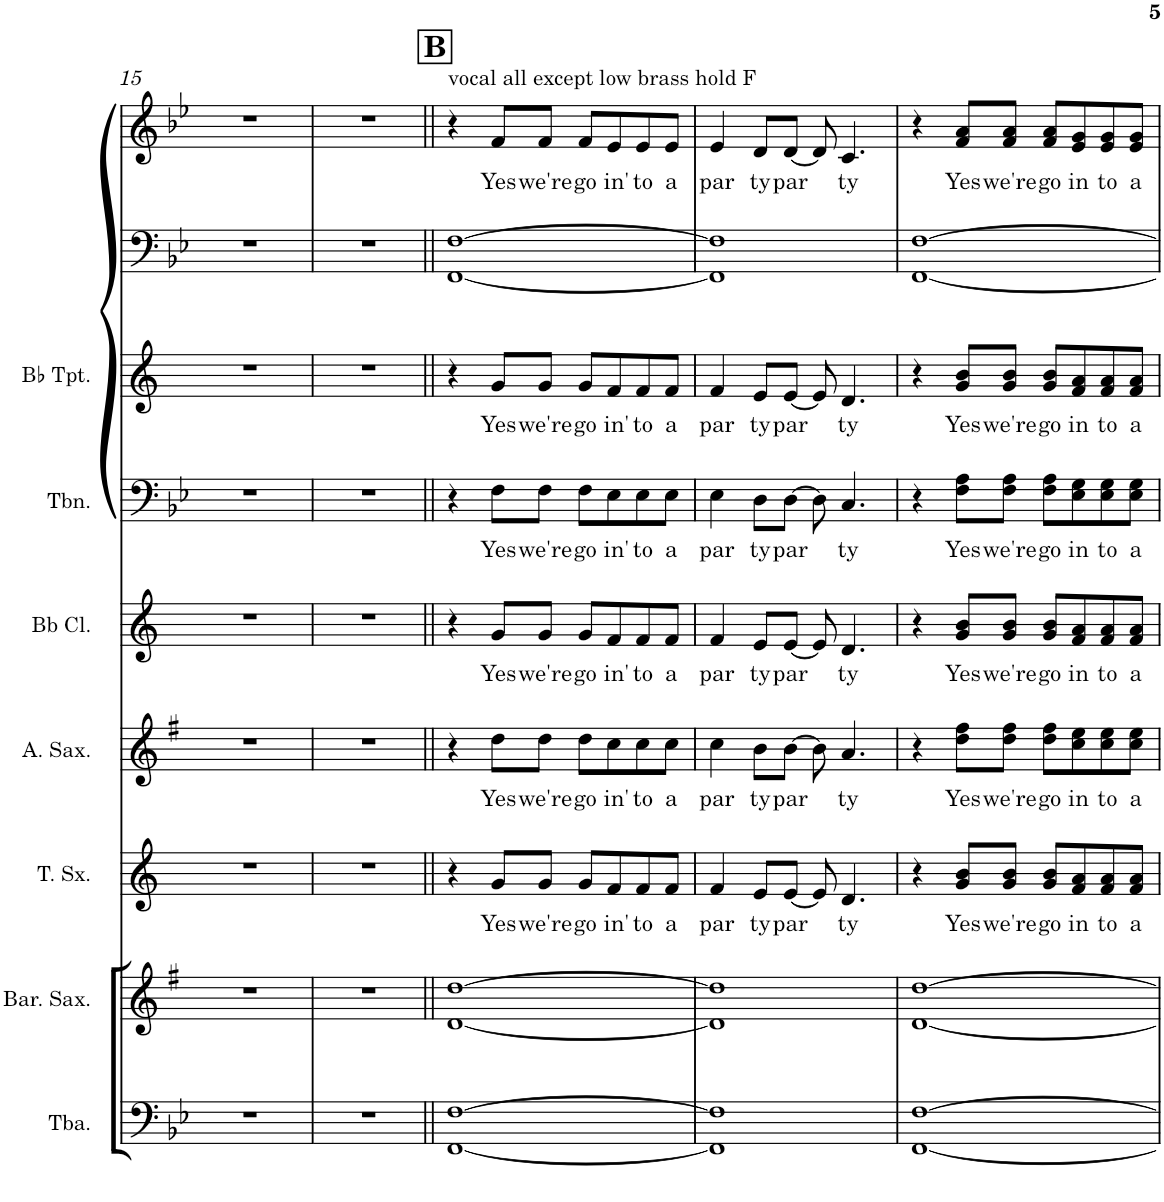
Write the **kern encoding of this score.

**kern	**kern	**kern	**text	**kern	**text	**kern	**text	**kern	**text	**kern	**text	**kern	**kern	**text
*part9	*part8	*part7	*part7	*part6	*part6	*part5	*part5	*part4	*part4	*part3	*part3	*part2	*part1	*part1
*staff9	*staff8	*staff7	*staff7	*staff6	*staff6	*staff5	*staff5	*staff4	*staff4	*staff3	*staff3	*staff2	*staff1	*staff1
*I"Tuba	*I"Baritone Saxophone	*I"Tenor Sax	*	*I"Alto Saxophone	*	*I"Clarinet in Bb	*	*I"Trombone	*	*I"Bb Trumpet	*	*I"Piano	*I"Piano	*
*I'Tba.	*I'Bar. Sax.	*I'T. Sx.	*	*I'A. Sax.	*	*	*	*I'Tbn.	*	*I'Bb Tpt.	*	*I'Pno	*I'Pno	*
!!LO:PB:g=z
*clefF4	*clefG2	*clefG2	*	*clefG2	*	*clefG2	*	*clefF4	*	*clefG2	*	*clefF4	*clefG2	*
*	*Trd12c21	*Trd8c14	*	*Trd5c9	*	*Trd1c2	*	*	*	*Trd1c2	*	*	*	*
*k[b-e-]	*k[f#]	*k[]	*	*k[f#]	*	*k[]	*	*k[b-e-]	*	*k[]	*	*k[b-e-]	*k[b-e-]	*
*B-:	*G:	*	*	*G:	*	*	*	*B-:	*	*	*	*B-:	*B-:	*
*M4/4	*M4/4	*M4/4	*	*M4/4	*	*M4/4	*	*M4/4	*	*M4/4	*	*M4/4	*M4/4	*
=15	=15	=15	=15	=15	=15	=15	=15	=15	=15	=15	=15	=15	=15	=15
1r	1r	1r	.	1r	.	1r	.	1r	.	1r	.	1r	1r	.
=16	=16	=16	=16	=16	=16	=16	=16	=16	=16	=16	=16	=16	=16	=16
1r	1r	1r	.	1r	.	1r	.	1r	.	1r	.	1r	1r	.
!!LO:REH:place=s1:a:B:cj:fs=14:t=B
=17||	=17||	=17||	=17||	=17||	=17||	=17||	=17||	=17||	=17||	=17||	=17||	=17||	=17||	=17||
!	!	!	!	!	!	!	!	!	!	!	!	!	!LO:TX:a:t=vocal all except low brass hold F	!
[1FF [1F	[1d [1dd	4r	.	4r	.	4r	.	4r	.	4r	.	[1FF [1F	4r	.
!	!	!	!LO:LY:b	!	!LO:LY:b	!	!LO:LY:b	!	!LO:LY:b	!	!LO:LY:b	!	!	!LO:LY:b
.	.	8g/L	Yes	8dd\L	Yes	8g/L	Yes	8F\L	Yes	8g/L	Yes	.	8f/L	Yes
!	!	!	!LO:LY:b	!	!LO:LY:b	!	!LO:LY:b	!	!LO:LY:b	!	!LO:LY:b	!	!	!LO:LY:b
.	.	8g/J	we're	8dd\J	we're	8g/J	we're	8F\J	we're	8g/J	we're	.	8f/J	we're
!	!	!	!LO:LY:b	!	!LO:LY:b	!	!LO:LY:b	!	!LO:LY:b	!	!LO:LY:b	!	!	!LO:LY:b
.	.	8g/L	go	8dd\L	go	8g/L	go	8F\L	go	8g/L	go	.	8f/L	go
!	!	!	!LO:LY:b	!	!LO:LY:b	!	!LO:LY:b	!	!LO:LY:b	!	!LO:LY:b	!	!	!LO:LY:b
.	.	8f/	in'	8cc\	in'	8f/	in'	8E-\	in'	8f/	in'	.	8e-/	in'
!	!	!	!LO:LY:b	!	!LO:LY:b	!	!LO:LY:b	!	!LO:LY:b	!	!LO:LY:b	!	!	!LO:LY:b
.	.	8f/	to	8cc\	to	8f/	to	8E-\	to	8f/	to	.	8e-/	to
!	!	!	!LO:LY:b	!	!LO:LY:b	!	!LO:LY:b	!	!LO:LY:b	!	!LO:LY:b	!	!	!LO:LY:b
.	.	8f/J	a	8cc\J	a	8f/J	a	8E-\J	a	8f/J	a	.	8e-/J	a
=18	=18	=18	=18	=18	=18	=18	=18	=18	=18	=18	=18	=18	=18	=18
!	!	!	!LO:LY:b	!	!LO:LY:b	!	!LO:LY:b	!	!LO:LY:b	!	!LO:LY:b	!	!	!LO:LY:b
1FF] 1F]	1d] 1dd]	4f/	par	4cc\	par	4f/	par	4E-\	par	4f/	par	1FF] 1F]	4e-/	par
!	!	!	!LO:LY:b	!	!LO:LY:b	!	!LO:LY:b	!	!LO:LY:b	!	!LO:LY:b	!	!	!LO:LY:b
.	.	8e/L	ty	8b\L	ty	8e/L	ty	8D\L	ty	8e/L	ty	.	8d/L	ty
!	!	!	!LO:LY:b	!	!LO:LY:b	!	!LO:LY:b	!	!LO:LY:b	!	!LO:LY:b	!	!	!LO:LY:b
.	.	[8e/J	par	[8b\J	par	[8e/J	par	[8D\J	par	[8e/J	par	.	[8d/J	par
.	.	8e/]	.	8b\]	.	8e/]	.	8D\]	.	8e/]	.	.	8d/]	.
!	!	!	!LO:LY:b	!	!LO:LY:b	!	!LO:LY:b	!	!LO:LY:b	!	!LO:LY:b	!	!	!LO:LY:b
.	.	4.d/	ty	4.a/	ty	4.d/	ty	4.C/	ty	4.d/	ty	.	4.c/	ty
=19	=19	=19	=19	=19	=19	=19	=19	=19	=19	=19	=19	=19	=19	=19
[1FF [1F	[1d [1dd	4r	.	4r	.	4r	.	4r	.	4r	.	[1FF [1F	4r	.
!	!	!	!LO:LY:b	!	!LO:LY:b	!	!LO:LY:b	!	!LO:LY:b	!	!LO:LY:b	!	!	!LO:LY:b
.	.	8g/ 8b/L	Yes	8dd\ 8ff#\L	Yes	8g/ 8b/L	Yes	8F\ 8A\L	Yes	8g/ 8b/L	Yes	.	8f/ 8a/L	Yes
!	!	!	!LO:LY:b	!	!LO:LY:b	!	!LO:LY:b	!	!LO:LY:b	!	!LO:LY:b	!	!	!LO:LY:b
.	.	8g/ 8b/J	we're	8dd\ 8ff#\J	we're	8g/ 8b/J	we're	8F\ 8A\J	we're	8g/ 8b/J	we're	.	8f/ 8a/J	we're
!	!	!	!LO:LY:b	!	!LO:LY:b	!	!LO:LY:b	!	!LO:LY:b	!	!LO:LY:b	!	!	!LO:LY:b
.	.	8g/ 8b/L	go	8dd\ 8ff#\L	go	8g/ 8b/L	go	8F\ 8A\L	go	8g/ 8b/L	go	.	8f/ 8a/L	go
!	!	!	!LO:LY:b	!	!LO:LY:b	!	!LO:LY:b	!	!LO:LY:b	!	!LO:LY:b	!	!	!LO:LY:b
.	.	8f/ 8a/	in	8cc\ 8ee\	in	8f/ 8a/	in	8E-\ 8G\	in	8f/ 8a/	in	.	8e-/ 8g/	in
!	!	!	!LO:LY:b	!	!LO:LY:b	!	!LO:LY:b	!	!LO:LY:b	!	!LO:LY:b	!	!	!LO:LY:b
.	.	8f/ 8a/	to	8cc\ 8ee\	to	8f/ 8a/	to	8E-\ 8G\	to	8f/ 8a/	to	.	8e-/ 8g/	to
!	!	!	!LO:LY:b	!	!LO:LY:b	!	!LO:LY:b	!	!LO:LY:b	!	!LO:LY:b	!	!	!LO:LY:b
.	.	8f/ 8a/J	a	8cc\ 8ee\J	a	8f/ 8a/J	a	8E-\ 8G\J	a	8f/ 8a/J	a	.	8e-/ 8g/J	a
=	=	=	=	=	=	=	=	=	=	=	=	=	=	=
*-	*-	*-	*-	*-	*-	*-	*-	*-	*-	*-	*-	*-	*-	*-
